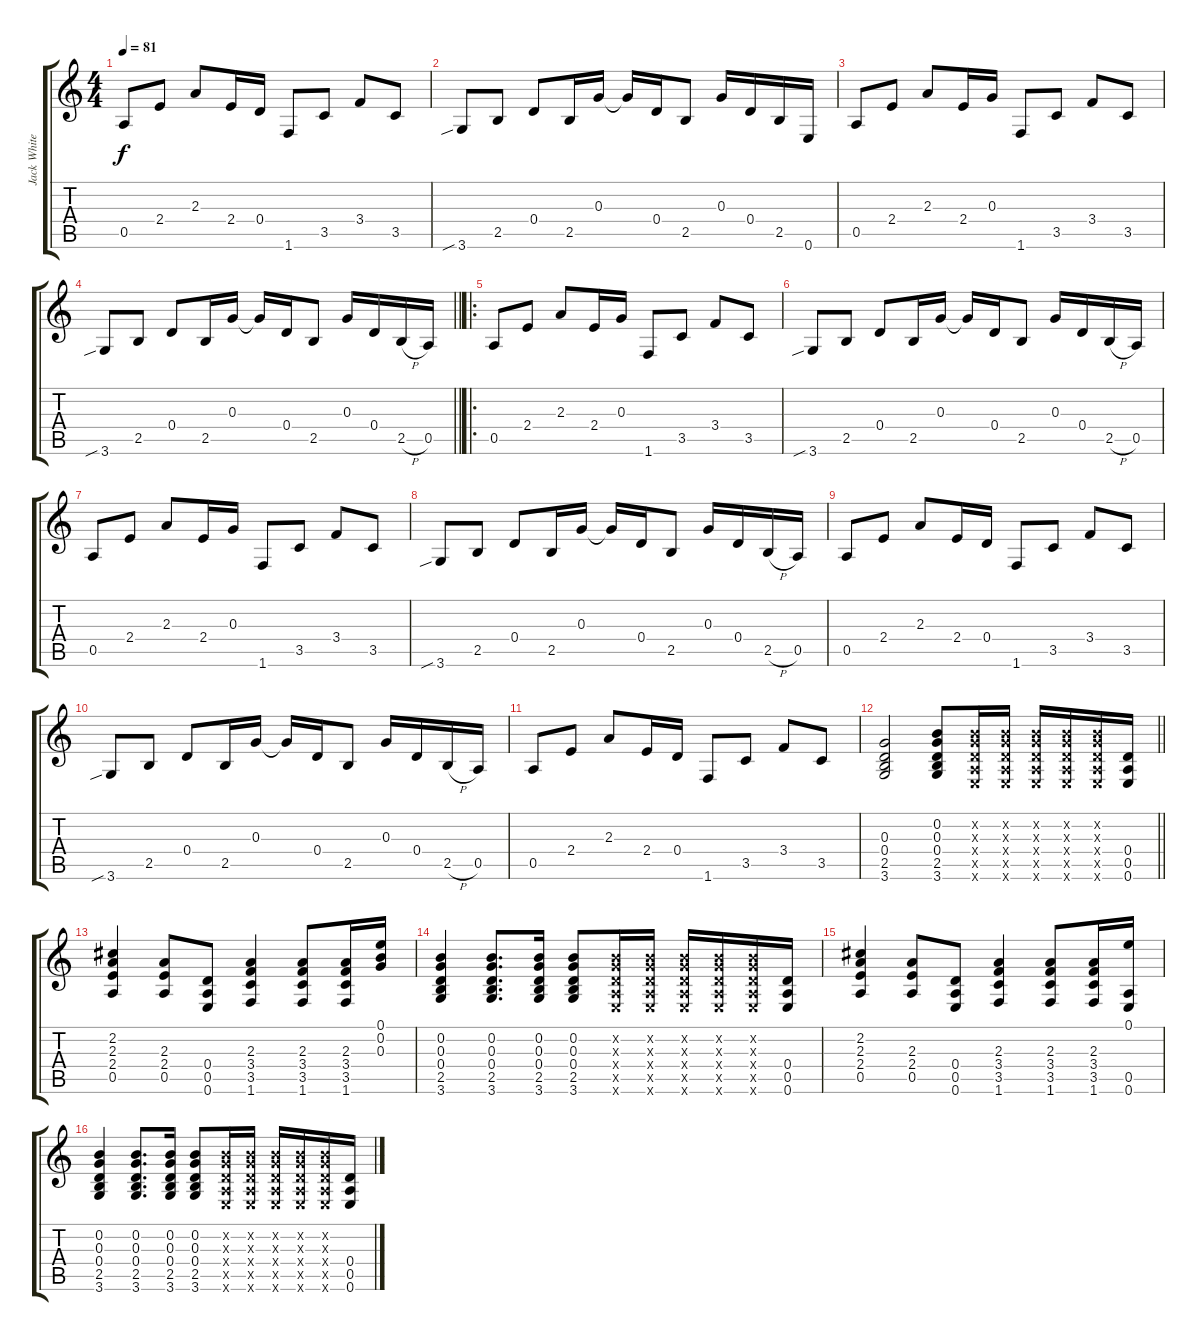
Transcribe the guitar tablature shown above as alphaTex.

\track ("Jack White" "Jack White") {instrument overdrivenguitar}
\staff {score tabs}
\tuning (E4 B3 G3 D3 A2 E2) {hide}
\ts (4 4)
\tempo 81
\clef g2
\ks c
0.5.8{dy f instrument overdrivenguitar} 2.4.8 2.3.8 2.4.16 0.4.16 1.6.8 3.5.8 3.4.8 3.5.8 |
3.6{sib}.8 2.5.8 0.4.8 2.5.16 0.3.16 0.3{t}.16 0.4.16 2.5.8 0.3.16 0.4.16 2.5.16 0.6.16 |
0.5.8 2.4.8 2.3.8 2.4.16 0.3.16 1.6.8 3.5.8 3.4.8 3.5.8 |
\barLineRight lightlight
3.6{sib}.8 2.5.8 0.4.8 2.5.16 0.3.16 0.3{t}.16 0.4.16 2.5.8 0.3.16 0.4.16 2.5{h}.16 0.5.16 |
\ro
0.5.8 2.4.8 2.3.8 2.4.16 0.3.16 1.6.8 3.5.8 3.4.8 3.5.8 |
3.6{sib}.8 2.5.8 0.4.8 2.5.16 0.3.16 0.3{t}.16 0.4.16 2.5.8 0.3.16 0.4.16 2.5{h}.16 0.5.16 |
0.5.8 2.4.8 2.3.8 2.4.16 0.3.16 1.6.8 3.5.8 3.4.8 3.5.8 |
3.6{sib}.8 2.5.8 0.4.8 2.5.16 0.3.16 0.3{t}.16 0.4.16 2.5.8 0.3.16 0.4.16 2.5{h}.16 0.5.16 |
0.5.8 2.4.8 2.3.8 2.4.16 0.4.16 1.6.8 3.5.8 3.4.8 3.5.8 |
3.6{sib}.8 2.5.8 0.4.8 2.5.16 0.3.16 0.3{t}.16 0.4.16 2.5.8 0.3.16 0.4.16 2.5{h}.16 0.5.16 |
0.5.8 2.4.8 2.3.8 2.4.16 0.4.16 1.6.8 3.5.8 3.4.8 3.5.8 |
\barLineRight lightlight
(0.3 0.4 2.5 3.6).2 (0.2 0.3 0.4 2.5 3.6).8 (0.2{x} 0.3{x} 0.4{x} 0.5{x} 0.6{x}).16 (0.2{x} 0.3{x} 0.4{x} 0.5{x} 0.6{x}).16 (0.2{x} 0.3{x} 0.4{x} 0.5{x} 0.6{x}).16 (0.2{x} 0.3{x} 0.4{x} 0.5{x} 0.6{x}).16 (0.2{x} 0.3{x} 0.4{x} 0.5{x} 0.6{x}).16 (0.4 0.5 0.6).16 |
(2.2 2.3 2.4 0.5).4 (2.3 2.4 0.5).8 (0.4 0.5 0.6).8 (2.3 3.4 3.5 1.6).4 (2.3 3.4 3.5 1.6).8 (2.3 3.4 3.5 1.6).16 (0.1 0.2 0.3).16 |
(0.2 0.3 0.4 2.5 3.6).4 (0.2 0.3 0.4 2.5 3.6).8{d} (0.2 0.3 0.4 2.5 3.6).16 (0.2 0.3 0.4 2.5 3.6).8 (0.2{x} 0.3{x} 0.4{x} 0.5{x} 0.6{x}).16 (0.2{x} 0.3{x} 0.4{x} 0.5{x} 0.6{x}).16 (0.2{x} 0.3{x} 0.4{x} 0.5{x} 0.6{x}).16 (0.2{x} 0.3{x} 0.4{x} 0.5{x} 0.6{x}).16 (0.2{x} 0.3{x} 0.4{x} 0.5{x} 0.6{x}).16 (0.4 0.5 0.6).16 |
(2.2 2.3 2.4 0.5).4 (2.3 2.4 0.5).8 (0.4 0.5 0.6).8 (2.3 3.4 3.5 1.6).4 (2.3 3.4 3.5 1.6).8 (2.3 3.4 3.5 1.6).16 (0.1 0.5 0.6).16 |
(0.2 0.3 0.4 2.5 3.6).4 (0.2 0.3 0.4 2.5 3.6).8{d} (0.2 0.3 0.4 2.5 3.6).16 (0.2 0.3 0.4 2.5 3.6).8 (0.2{x} 0.3{x} 0.4{x} 0.5{x} 0.6{x}).16 (0.2{x} 0.3{x} 0.4{x} 0.5{x} 0.6{x}).16 (0.2{x} 0.3{x} 0.4{x} 0.5{x} 0.6{x}).16 (0.2{x} 0.3{x} 0.4{x} 0.5{x} 0.6{x}).16 (0.2{x} 0.3{x} 0.4{x} 0.5{x} 0.6{x}).16 (0.4 0.5 0.6).16
